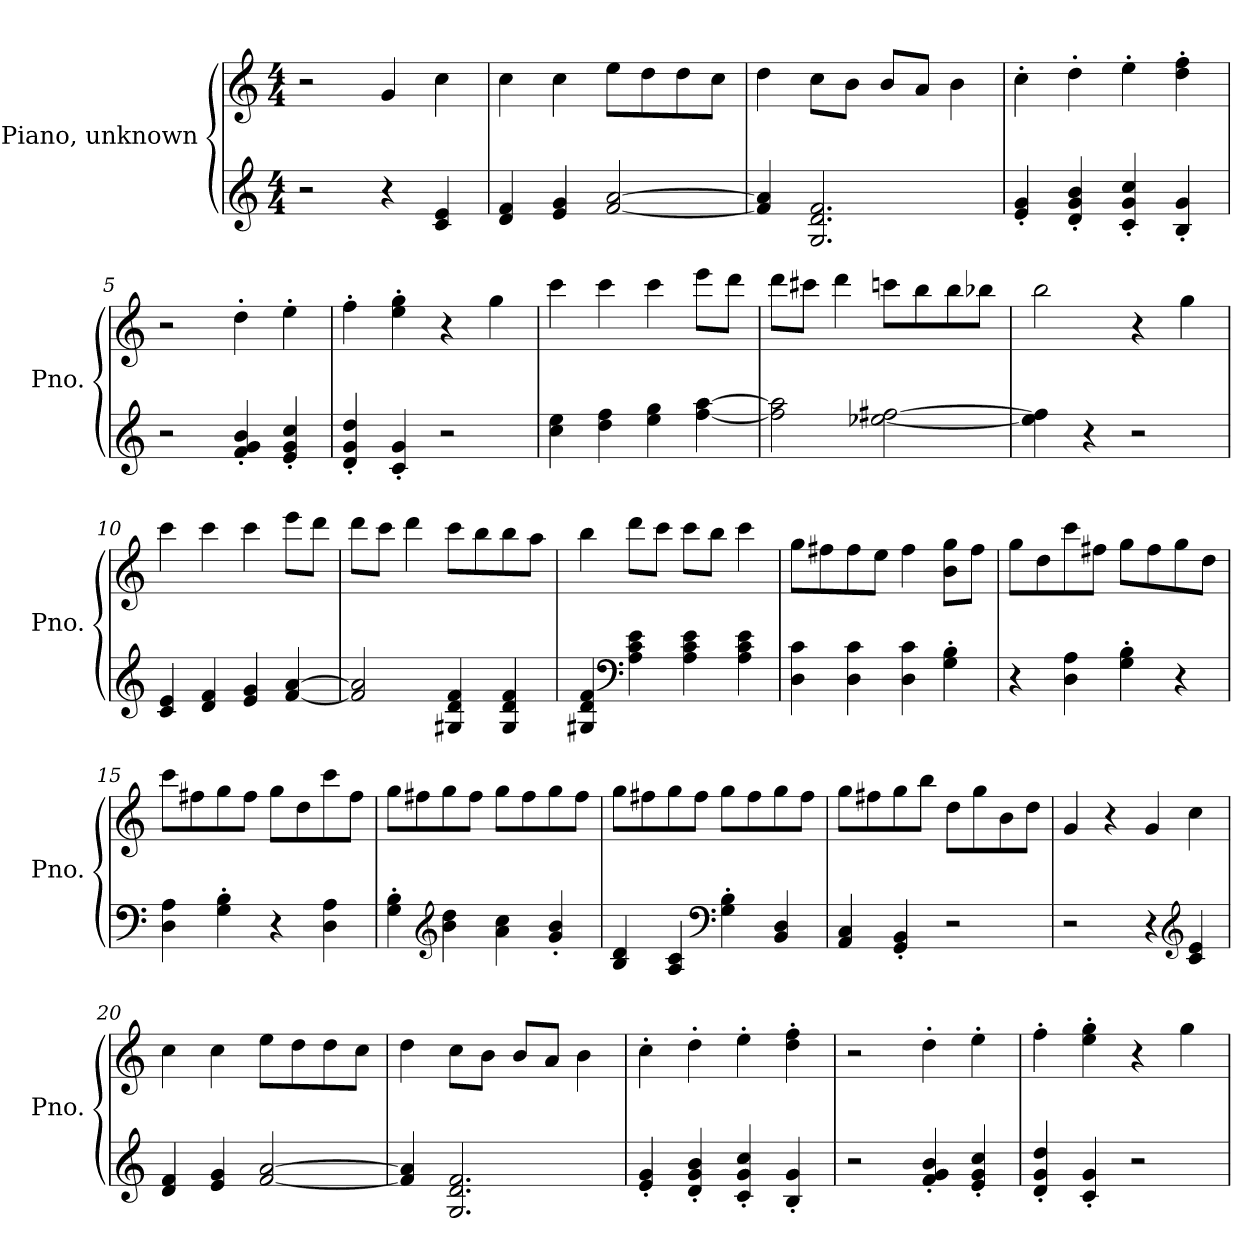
**kern	**kern
*part1	*part1
*staff2	*staff1
*I"Piano, unknown	*
*I'Pno.	*
*clefG2	*clefG2
*k[]	*k[]
*M4/4	*M4/4
*MM120	*MM120
=1	=1
2r	2r
4r	4g/
4c/ 4e/	4cc\
=2	=2
4d/ 4f/	4cc\
4e/ 4g/	4cc\
[2f/ [2a/	8ee\L
.	8dd\
.	8dd\
.	8cc\J
=3	=3
4f/] 4a/]	4dd\
2.G/ 2.d/ 2.f/	8cc\L
.	8b\J
.	8b/L
.	8a/J
.	4b\
=4	=4
4e/' 4g/'	4cc'\
4d/' 4g/' 4b/'	4dd'\
4c/' 4g/' 4cc/'	4ee'\
4B/' 4g/'	4dd\' 4ff\'
=5	=5
2r	2r
4f/' 4g/' 4b/'	4dd'\
4e/' 4g/' 4cc/'	4ee'\
=6	=6
4d/' 4g/' 4dd/'	4ff'\
4c/' 4g/'	4ee\' 4gg\'
2r	4r
.	4gg\
=7	=7
4cc\ 4ee\	4ccc\
4dd\ 4ff\	4ccc\
4ee\ 4gg\	4ccc\
[4ff\ [4aa\	8eee\L
.	8ddd\J
!!LO:LB:g=z
=8	=8
2ff\] 2aa\]	8ddd\L
.	8ccc#X\J
.	4ddd\
[2ee-X\ [2ff#X\	8cccn\L
.	8bb\
.	8bb\
.	8bb-X\J
=9	=9
4ee-\] 4ff#\]	2bb\
4r	.
2r	4r
.	4gg\
=10	=10
4c/ 4e/	4ccc\
4d/ 4f/	4ccc\
4e/ 4g/	4ccc\
[4f/ [4a/	8eee\L
.	8ddd\J
=11	=11
2f/] 2a/]	8ddd\L
.	8ccc\J
.	4ddd\
4G#X/ 4d/ 4f/	8ccc\L
.	8bb\
4G#/ 4d/ 4f/	8bb\
.	8aa\J
=12	=12
4G#X/ 4d/ 4f/	4bb\
*clefF4	*
4A\ 4c\ 4e\	8ddd\L
.	8ccc\J
4A\ 4c\ 4e\	8ccc\L
.	8bb\J
4A\ 4c\ 4e\	4ccc\
!!LO:LB:g=z
=13	=13
4D\ 4c\	8gg\L
.	8ff#X\
4D\ 4c\	8ff#\
.	8ee\J
4D\ 4c\	4ff#\
4G\' 4B\'	8b\ 8gg\L
.	8ff#\J
=14	=14
4r	8gg\L
.	8dd\
4D\ 4A\	8ccc\
.	8ff#X\J
4G\' 4B\'	8gg\L
.	8ff#\
4r	8gg\
.	8dd\J
=15	=15
4D\ 4A\	8ccc\L
.	8ff#X\
4G\' 4B\'	8gg\
.	8ff#\J
4r	8gg\L
.	8dd\
4D\ 4A\	8ccc\
.	8ff#\J
=16	=16
4G\' 4B\'	8gg\L
.	8ff#X\
*clefG2	*
4b\ 4dd\	8gg\
.	8ff#\J
4a\ 4cc\	8gg\L
.	8ff#\
4g/' 4b/'	8gg\
.	8ff#\J
!!LO:LB:g=z
=17	=17
4B/ 4d/	8gg\L
.	8ff#X\
4A/ 4c/	8gg\
.	8ff#\J
*clefF4	*
4G\' 4B\'	8gg\L
.	8ff#\
4BB/ 4D/	8gg\
.	8ff#\J
=18	=18
4AA/ 4C/	8gg\L
.	8ff#X\
4GG/' 4BB/'	8gg\
.	8bb\J
2r	8dd\L
.	8gg\
.	8b\
.	8dd\J
=19	=19
2r	4g/
.	4r
4r	4g/
*clefG2	*
4c/ 4e/	4cc\
=20	=20
4d/ 4f/	4cc\
4e/ 4g/	4cc\
[2f/ [2a/	8ee\L
.	8dd\
.	8dd\
.	8cc\J
=21	=21
4f/] 4a/]	4dd\
2.G/ 2.d/ 2.f/	8cc\L
.	8b\J
.	8b/L
.	8a/J
.	4b\
=22	=22
4e/' 4g/'	4cc'\
4d/' 4g/' 4b/'	4dd'\
4c/' 4g/' 4cc/'	4ee'\
4B/' 4g/'	4dd\' 4ff\'
!!LO:LB:g=z
=23	=23
2r	2r
4f/' 4g/' 4b/'	4dd'\
4e/' 4g/' 4cc/'	4ee'\
=24	=24
4d/' 4g/' 4dd/'	4ff'\
4c/' 4g/'	4ee\' 4gg\'
2r	4r
.	4gg\
=	=
*-	*-
